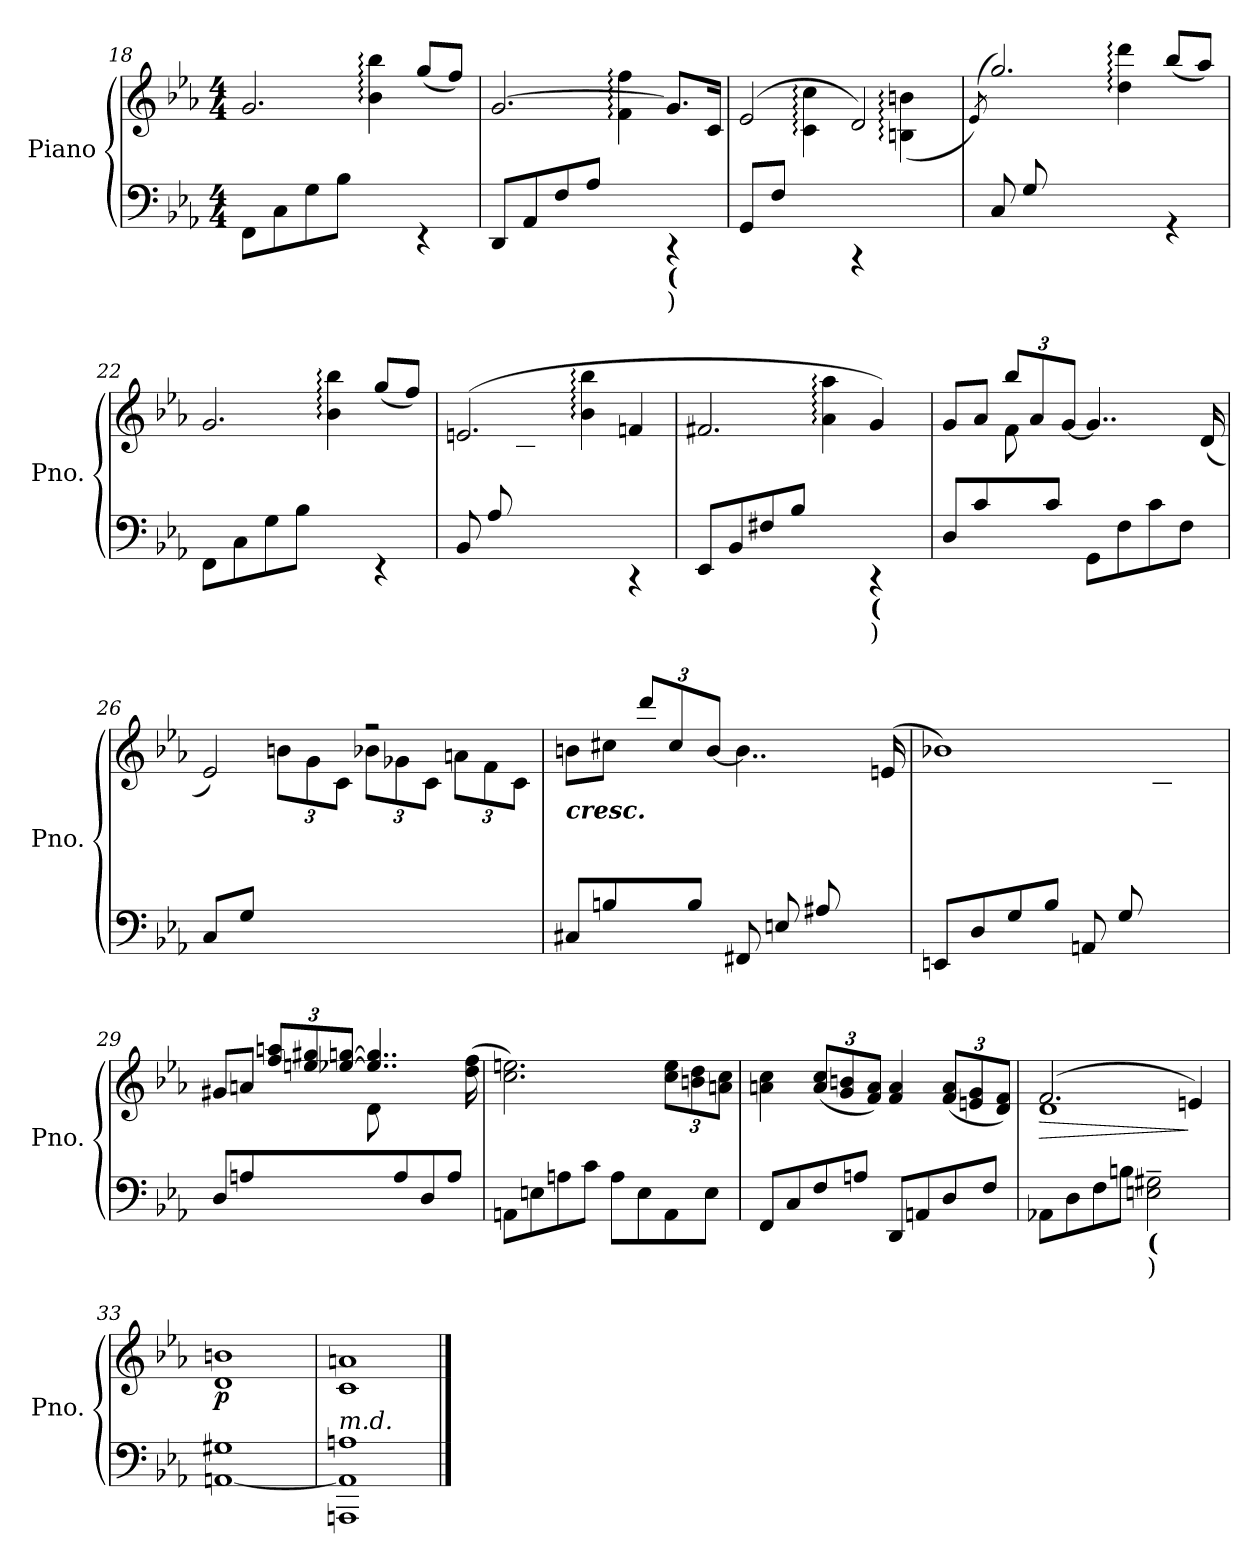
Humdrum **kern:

**kern	**kern	**dynam
*part1	*part1	*part1
*staff2	*staff1	*staff1/2
*I"Piano	*	*
*I'Pno.	*	*
*clefF4	*clefG2	*
*k[b-e-a-]	*k[b-e-a-]	*
*M4/4	*M4/4	*
=18	=18	=18
*	*^	*
8FF\L	2.g/	2ryy	.
8C\	.	.	.
8G\	.	.	.
8B-\J	.	.	.
4ryy	.	(<4b-\: 4bb-\:	.
4rEE)	(>8gg/L	4ryy	.
.	8ff/J)	.	.
=19	=19	=19	=19
8DD/L	[2.g/	2ryy	.
8AA-/	.	.	.
8F/	.	.	.
8A-/J	.	.	.
4ryy	.	4f\: 4ff\:	.
!LO:TX:b:B:t=(	!	!	!
!LO:TX:b:t=)	!	!	!
4rCC	8.g/L]	4ryy	.
.	16c/Jk	.	.
=20	=20	=20	=20
*^	*	*	*
8GG/L	2..ryy	(>2e-/	4ryy	.
8F/J	.	.	.	.
4ryy	.	.	(<4c\: 4cc\:	.
4rAAA)	.	2d/)	4ryy	.
4ryy	.	.	(>(<4Bn\: 4bn\:	.
.	8rGGyy)	.	.	.
*v	*v	*	*	*
=21	=21	=21	=21
.	(<8qe-/)	.	.
8C/L	2.gg/)	4ryy	.
8G/	.	.	.
2ryy	.	8e-\	.
.	.	8g\J	.
.	.	(<4dd\: 4ddd\:	.
4rGG)	(>8bb-/L	4ryy	.
.	8aa-/J)	.	.
=22	=22	=22	=22
8FF\L	2.g/	2ryy	.
8C\	.	.	.
8G\	.	.	.
8B-\J	.	.	.
4ryy	.	(<4b-\: 4bb-\:	.
4rEE)	(>8gg/L	4ryy	.
.	8ff/J)	.	.
=23	=23	=23	=23
8BB-/L	(<2.en/	4ryy	.
8A-/	.	.	.
2ryy	.	8c\	.
.	.	8f#X\J	.
.	.	4b-\: 4bb-\:	.
4rCC	4f/	4ryy	.
=24	=24	=24	=24
*^	*	*	*
8EE-/L	2..ryy	2.f#X/	2ryy	.
8BB-/	.	.	.	.
8F#X/	.	.	.	.
8B-/J	.	.	.	.
4ryy	.	.	(<4a-\: 4aa-\:	.
!LO:TX:b:B:t=(	!	!	!	!
!LO:TX:b:t=)	!	!	!	!
4rCC)	.	4g/)	4ryy	.
.	8rGGyy	.	.	.
*v	*v	*	*	*
=25	=25	=25	=25
8D/L	8g/L	4ryy	.
8c/	8a-/J	.	.
*	*Xbrackettup	*	*
8ryy	12bb-/L	8f\	.
.	12a-/	.	.
8c/J	.	2ryy	.
.	[12g/J	.	.
8GG\L	4..g/]	.	.
8F\	.	.	.
8c\	.	.	.
8F\J	.	8ryy	.
.	(<16d/	.	.
=26	=26	=26	=26
8C/L	2e-/)	4ryy	.
8G/J	.	.	.
2.ryy	.	12bn\L	.
.	.	12g\	.
.	.	12c\J	.
.	2rff	12b-X\L	.
.	.	12g-X\	.
.	.	12c\J	.
.	.	12an\L	.
.	.	12f\	.
.	.	12c\J	.
=27	=27	=27	=27
!	!LO:TX:b:Bi:t=cresc.	!	!
8C#X/L	8bn\L	4ryy	.
8Bn/	8cc#X\J	.	.
8ryy	12ddd/L	8e#X\	.
.	12cc#/	.	.
8B/J	.	2ryy	.
.	[12b/J	.	.
8FF#X/L	4..b\]	.	.
8En/	.	.	.
8A#X/	.	.	.
8ryy	.	8en\J	.
.	(<16en/	.	.
=28	=28	=28	=28
8EEn/L	1b-X)	2.ryy	.
8D/	.	.	.
8G/	.	.	.
8B-/J	.	.	.
8AAn/L	.	.	.
8G/	.	.	.
4ryy	.	8c#X\	.
.	.	8en\J	.
=29	=29	=29	=29
8D/L	8g#X/L	4ryy	.
8An/	8an/J	.	.
4.ryy	12ff/ 12aan/L	8d\	.
.	12een/ 12gg#X/	.	.
.	.	8f\J	.
.	[12ee-X/ [12ggn/J	.	.
.	4..ee-/] 4..gg/]	8d\L	.
8A/	.	4.ryy	.
8D/	.	.	.
8A/J	.	.	.
.	(>16dd\ 16ff\	.	.
*	*v	*v	*
=30	=30	=30
8AAn\L	2.cc\ 2.een\)	.
8En\	.	.
8An\	.	.
8c\J	.	.
8A\L	.	.
8E\	.	.
8AA\	12cc\ 12ee\L	.
.	12bn\ 12dd\	.
8E\J	.	.
.	12an\ 12cc\J	.
=31	=31	=31
8FF/L	4an\ 4cc\	.
8C/	.	.
8F/	(<12a/ 12cc/L	.
.	12g/ 12bn/	.
8An/J	.	.
.	12f/ 12a/J)	.
8DD/L	4f/ 4a/	.
8AAn/	.	.
8D/	(<12f/ 12a/L	.
.	12en/ 12g/	.
8F/J	.	.
.	12d/ 12f/J)	.
=32	=32	=32
!	!	!LO:HP:b
*	*^	*
8AA-X\L	(>2.f/	1d	>
8D\	.	.	.
8F\	.	.	.
8Bn\J	.	.	.
!LO:TX:b:B:t=(	!	!	!
!LO:TX:b:t=)	!	!	!
2En\~ 2G#X\~	.	.	.
.	4en/)	.	]
*	*v	*v	*
=33	=33	=33
!	!	!LO:DY:b
[1AAn 1G#X	1d 1bn	p
=34	=34	=34
!LO:TX:a:i:t=m.d.	!	!
1AAAn 1AA] 1An	1c 1an	.
==	==	==
*-	*-	*-
